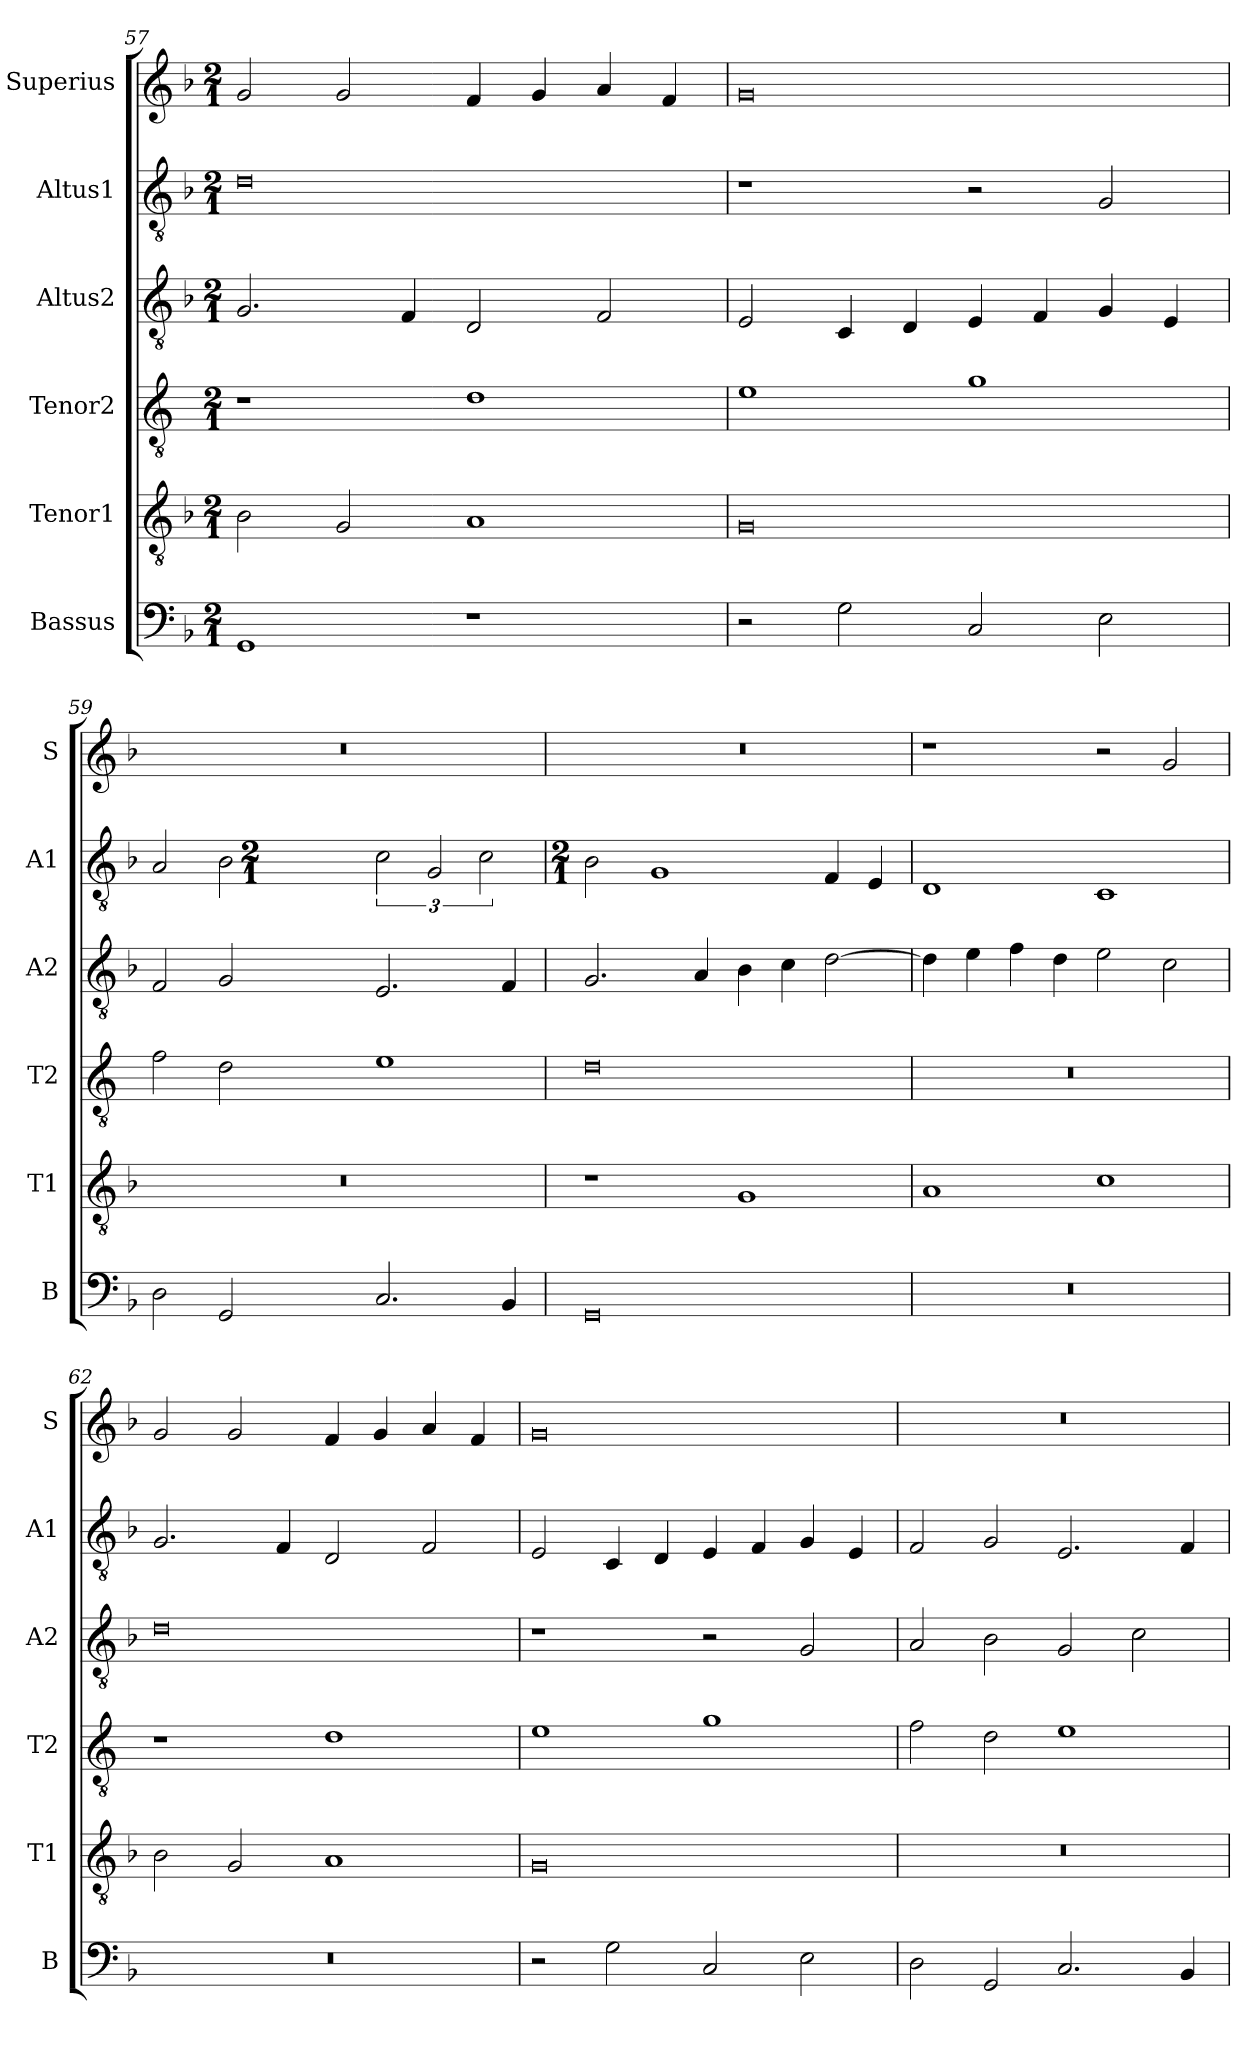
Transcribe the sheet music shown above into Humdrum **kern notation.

**kern	**kern	**kern	**kern	**kern	**kern
*part6	*part5	*part4	*part3	*part2	*part1
*staff6	*staff5	*staff4	*staff3	*staff2	*staff1
*I"Bassus	*I"Tenor1	*I"Tenor2	*I"Altus2	*I"Altus1	*I"Superius
*I'B	*I'T1	*I'T2	*I'A2	*I'A1	*I'S
*clefF4	*clefGv2	*clefGv2	*clefGv2	*clefGv2	*clefG2
*k[b-]	*k[b-]	*k[]	*k[b-]	*k[b-]	*k[b-]
*M2/1	*M2/1	*M2/1	*M2/1	*M2/1	*M2/1
=57	=57	=57	=57	=57	=57
1GG	2B-\	1r	2.G/	0d	2g/
.	2G/	.	.	.	2g/
.	.	.	4F/	.	.
1r	1A	1d	2D/	.	4f/
.	.	.	.	.	4g/
.	.	.	2F/	.	4a/
.	.	.	.	.	4f/
=58	=58	=58	=58	=58	=58
2r	0G	1e	2E/	1r	0g
2G\	.	.	4C/	.	.
.	.	.	4D/	.	.
2C/	.	1g	4E/	2r	.
.	.	.	4F/	.	.
2E\	.	.	4G/	2G/	.
.	.	.	4E/	.	.
=59	=59	=59	=59	=59	=59
2D\	0r	2f\	2F/	2A/	0r
2GG/	.	2d\	2G/	2B-\	.
*	*	*	*	*M2/1	*
2.C/	.	1e	2.E/	3c\	.
.	.	.	.	3G/	.
.	.	.	.	3c\	.
4BB-/	.	.	4F/	.	.
=60	=60	=60	=60	=60	=60
*	*	*	*	*M2/1	*
0GG	1r	0d	2.G/	2B-\	0r
.	.	.	.	1G	.
.	.	.	4A/	.	.
.	1G	.	4B-\	.	.
.	.	.	4c\	.	.
.	.	.	[2d\	4F/	.
.	.	.	.	4E/	.
=61	=61	=61	=61	=61	=61
0r	1A	0r	4d\]	1D	1r
.	.	.	4e\	.	.
.	.	.	4f\	.	.
.	.	.	4d\	.	.
.	1c	.	2e\	1C	2r
.	.	.	2c\	.	2g/
=62	=62	=62	=62	=62	=62
0r	2B-\	1r	0d	2.G/	2g/
.	2G/	.	.	.	2g/
.	.	.	.	4F/	.
.	1A	1d	.	2D/	4f/
.	.	.	.	.	4g/
.	.	.	.	2F/	4a/
.	.	.	.	.	4f/
=63	=63	=63	=63	=63	=63
2r	0G	1e	1r	2E/	0g
2G\	.	.	.	4C/	.
.	.	.	.	4D/	.
2C/	.	1g	2r	4E/	.
.	.	.	.	4F/	.
2E\	.	.	2G/	4G/	.
.	.	.	.	4E/	.
=64	=64	=64	=64	=64	=64
2D\	0r	2f\	2A/	2F/	0r
2GG/	.	2d\	2B-\	2G/	.
2.C/	.	1e	2G/	2.E/	.
.	.	.	2c\	.	.
4BB-/	.	.	.	4F/	.
=	=	=	=	=	=
*-	*-	*-	*-	*-	*-
